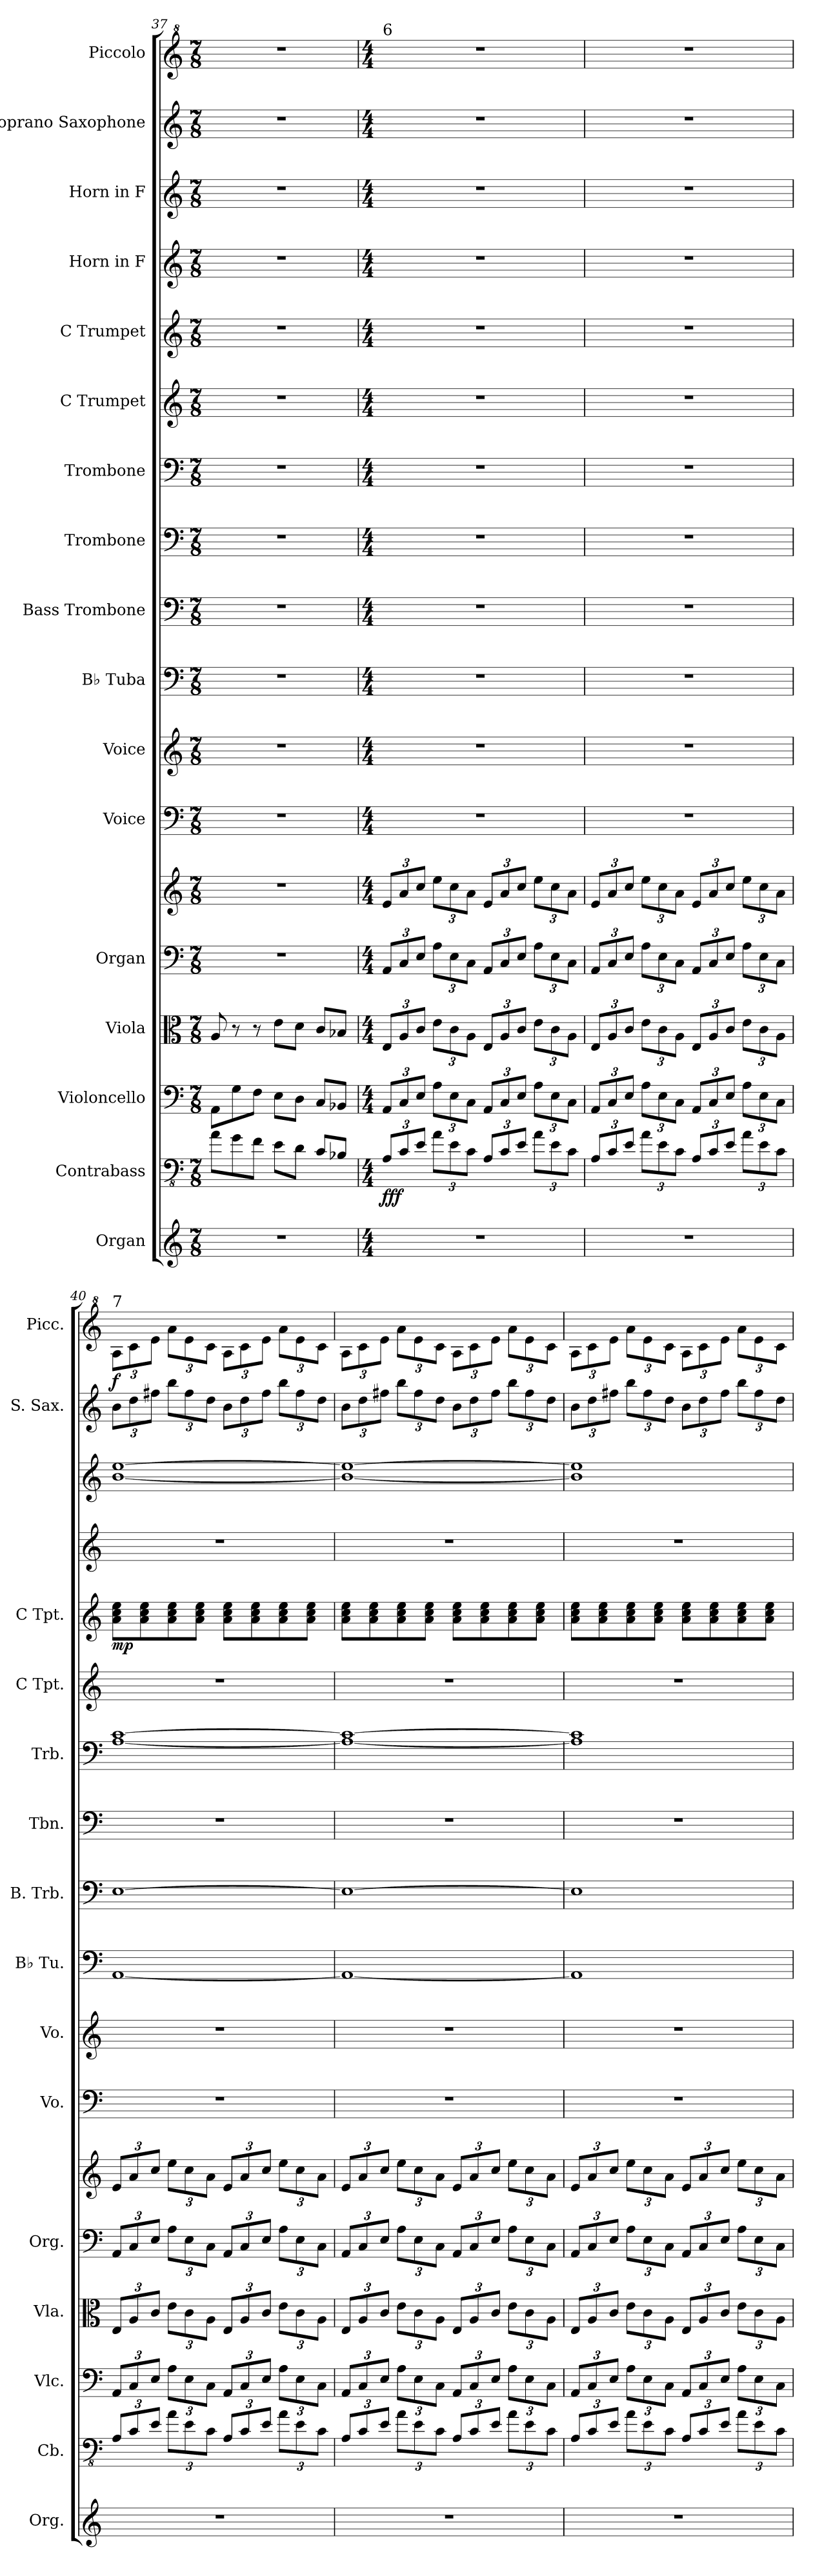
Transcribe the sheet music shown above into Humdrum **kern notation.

**kern	**kern	**dynam	**kern	**kern	**kern	**kern	**kern	**kern	**kern	**kern	**kern	**kern	**kern	**kern	**dynam	**kern	**kern	**kern	**kern	**dynam
*part17	*part16	*part16	*part15	*part14	*part13	*part13	*part12	*part11	*part10	*part9	*part8	*part7	*part6	*part5	*part5	*part4	*part3	*part2	*part1	*part1
*staff18	*staff17	*staff17	*staff16	*staff15	*staff14	*staff13	*staff12	*staff11	*staff10	*staff9	*staff8	*staff7	*staff6	*staff5	*staff5	*staff4	*staff3	*staff2	*staff1	*staff1
*I"Organ	*I"Contrabass	*	*I"Violoncello	*I"Viola	*I"Organ	*	*I"Voice	*I"Voice	*I"B♭ Tuba	*I"Bass Trombone	*I"Trombone	*I"Trombone	*I"C Trumpet	*I"C Trumpet	*	*I"Horn in F	*I"Horn in F	*I"Soprano Saxophone	*I"Piccolo	*
*I'Org.	*I'Cb.	*	*I'Vlc.	*I'Vla.	*I'Org.	*	*I'Vo.	*I'Vo.	*I'B♭ Tu.	*I'B. Trb.	*I'Tbn.	*I'Trb.	*I'C Tpt.	*I'C Tpt.	*	*	*	*I'S. Sax.	*I'Picc.	*
!!LO:PB:g=z
*clefG2	*clefFv4	*	*clefF4	*clefC3	*clefF4	*clefG2	*clefF4	*clefG2	*clefF4	*clefF4	*clefF4	*clefF4	*clefG2	*clefG2	*	*clefG2	*clefG2	*clefG2	*clefG^2	*
*	*ITrd7c12	*	*	*	*	*	*	*	*	*	*	*	*	*	*	*ITrd4c7	*ITrd4c7	*ITrd1c2	*ITrd-7c-12	*
*k[]	*k[]	*	*k[]	*k[]	*k[]	*k[]	*k[]	*k[]	*k[]	*k[]	*k[]	*k[]	*k[]	*k[]	*	*k[b-]	*k[b-]	*k[b-e-]	*k[]	*
*M7/8	*M7/8	*	*M7/8	*M7/8	*M7/8	*M7/8	*M7/8	*M7/8	*M7/8	*M7/8	*M7/8	*M7/8	*M7/8	*M7/8	*	*M7/8	*M7/8	*M7/8	*M7/8	*
=37	=37	=37	=37	=37	=37	=37	=37	=37	=37	=37	=37	=37	=37	=37	=37	=37	=37	=37	=37	=37
2..r	8AA\L	.	8AA\L	8A/	2..r	2..r	2..r	2..r	2..r	2..r	2..r	2..r	2..r	2..r	.	2..r	2..r	2..r	2..r	.
.	8GG\	.	8G\	8r	.	.	.	.	.	.	.	.	.	.	.	.	.	.	.	.
.	8FF\J	.	8F\J	8r	.	.	.	.	.	.	.	.	.	.	.	.	.	.	.	.
.	8EE\L	.	8E\L	8e\L	.	.	.	.	.	.	.	.	.	.	.	.	.	.	.	.
.	8DD\J	.	8D\J	8d\J	.	.	.	.	.	.	.	.	.	.	.	.	.	.	.	.
.	8CC/L	.	8C/L	8c/L	.	.	.	.	.	.	.	.	.	.	.	.	.	.	.	.
.	8BBB-X/J	.	8BB-X/J	8B-X/J	.	.	.	.	.	.	.	.	.	.	.	.	.	.	.	.
=38	=38	=38	=38	=38	=38	=38	=38	=38	=38	=38	=38	=38	=38	=38	=38	=38	=38	=38	=38	=38
*M4/4	*M4/4	*	*M4/4	*M4/4	*M4/4	*M4/4	*M4/4	*M4/4	*M4/4	*M4/4	*M4/4	*M4/4	*M4/4	*M4/4	*	*M4/4	*M4/4	*M4/4	*M4/4	*
*	*Xbrackettup	*	*Xbrackettup	*Xbrackettup	*Xbrackettup	*Xbrackettup	*	*	*	*	*	*	*	*	*	*	*	*	*	*
*	*	*	*	*	*	*	*	*	*	*	*	*	*	*	*	*	*	*	*MM120	*
!	!	!	!	!	!	!	!	!	!	!	!	!	!	!	!	!	!	!	!LO:TX:a:t=6	!
!	!	!LO:DY:b	!	!	!	!	!	!	!	!	!	!	!	!	!	!	!	!	!	!
1r	12AAA/L	fff	12AA/L	12E/L	12AA/L	12e/L	1r	1r	1r	1r	1r	1r	1r	1r	.	1r	1r	1r	1r	.
.	12CC/	.	12C/	12A/	12C/	12a/	.	.	.	.	.	.	.	.	.	.	.	.	.	.
.	12EE/J	.	12E/J	12c/J	12E/J	12cc/J	.	.	.	.	.	.	.	.	.	.	.	.	.	.
.	12AA\L	.	12A\L	12e\L	12A\L	12ee\L	.	.	.	.	.	.	.	.	.	.	.	.	.	.
.	12EE\	.	12E\	12c\	12E\	12cc\	.	.	.	.	.	.	.	.	.	.	.	.	.	.
.	12CC\J	.	12C\J	12A\J	12C\J	12a\J	.	.	.	.	.	.	.	.	.	.	.	.	.	.
.	12AAA/L	.	12AA/L	12E/L	12AA/L	12e/L	.	.	.	.	.	.	.	.	.	.	.	.	.	.
.	12CC/	.	12C/	12A/	12C/	12a/	.	.	.	.	.	.	.	.	.	.	.	.	.	.
.	12EE/J	.	12E/J	12c/J	12E/J	12cc/J	.	.	.	.	.	.	.	.	.	.	.	.	.	.
.	12AA\L	.	12A\L	12e\L	12A\L	12ee\L	.	.	.	.	.	.	.	.	.	.	.	.	.	.
.	12EE\	.	12E\	12c\	12E\	12cc\	.	.	.	.	.	.	.	.	.	.	.	.	.	.
.	12CC\J	.	12C\J	12A\J	12C\J	12a\J	.	.	.	.	.	.	.	.	.	.	.	.	.	.
=39	=39	=39	=39	=39	=39	=39	=39	=39	=39	=39	=39	=39	=39	=39	=39	=39	=39	=39	=39	=39
1r	12AAA/L	.	12AA/L	12E/L	12AA/L	12e/L	1r	1r	1r	1r	1r	1r	1r	1r	.	1r	1r	1r	1r	.
.	12CC/	.	12C/	12A/	12C/	12a/	.	.	.	.	.	.	.	.	.	.	.	.	.	.
.	12EE/J	.	12E/J	12c/J	12E/J	12cc/J	.	.	.	.	.	.	.	.	.	.	.	.	.	.
.	12AA\L	.	12A\L	12e\L	12A\L	12ee\L	.	.	.	.	.	.	.	.	.	.	.	.	.	.
.	12EE\	.	12E\	12c\	12E\	12cc\	.	.	.	.	.	.	.	.	.	.	.	.	.	.
.	12CC\J	.	12C\J	12A\J	12C\J	12a\J	.	.	.	.	.	.	.	.	.	.	.	.	.	.
.	12AAA/L	.	12AA/L	12E/L	12AA/L	12e/L	.	.	.	.	.	.	.	.	.	.	.	.	.	.
.	12CC/	.	12C/	12A/	12C/	12a/	.	.	.	.	.	.	.	.	.	.	.	.	.	.
.	12EE/J	.	12E/J	12c/J	12E/J	12cc/J	.	.	.	.	.	.	.	.	.	.	.	.	.	.
.	12AA\L	.	12A\L	12e\L	12A\L	12ee\L	.	.	.	.	.	.	.	.	.	.	.	.	.	.
.	12EE\	.	12E\	12c\	12E\	12cc\	.	.	.	.	.	.	.	.	.	.	.	.	.	.
.	12CC\J	.	12C\J	12A\J	12C\J	12a\J	.	.	.	.	.	.	.	.	.	.	.	.	.	.
=40	=40	=40	=40	=40	=40	=40	=40	=40	=40	=40	=40	=40	=40	=40	=40	=40	=40	=40	=40	=40
*k[]	*k[]	*	*k[]	*k[]	*k[]	*k[]	*k[]	*k[]	*k[]	*k[]	*k[]	*k[]	*k[]	*k[]	*	*k[b-]	*k[b-]	*k[b-e-]	*k[]	*
*	*	*	*	*	*	*	*	*	*	*	*	*	*	*	*	*	*	*Xbrackettup	*Xbrackettup	*
!	!	!	!	!	!	!	!	!	!	!	!	!	!	!	!	!	!	!	!LO:TX:a:t=7	!
!	!	!	!	!	!	!	!	!	!	!	!	!	!	!	!LO:DY:b	!	!	!	!	!LO:DY:b
1r	12AAA/L	.	12AA/L	12E/L	12AA/L	12e/L	1r	1r	[1AA	[1E	1r	[1A [1c	1r	8a\ 8cc\ 8ee\L	mp	1r	[1e [1a	12a\L	12aa\L	f
.	12CC/	.	12C/	12A/	12C/	12a/	.	.	.	.	.	.	.	.	.	.	.	12cc\	12ccc\	.
.	.	.	.	.	.	.	.	.	.	.	.	.	.	8a\ 8cc\ 8ee\	.	.	.	.	.	.
.	12EE/J	.	12E/J	12c/J	12E/J	12cc/J	.	.	.	.	.	.	.	.	.	.	.	12een\J	12eee\J	.
.	12AA\L	.	12A\L	12e\L	12A\L	12ee\L	.	.	.	.	.	.	.	8a\ 8cc\ 8ee\	.	.	.	12aa\L	12aaa\L	.
.	12EE\	.	12E\	12c\	12E\	12cc\	.	.	.	.	.	.	.	.	.	.	.	12ee\	12eee\	.
.	.	.	.	.	.	.	.	.	.	.	.	.	.	8a\ 8cc\ 8ee\J	.	.	.	.	.	.
.	12CC\J	.	12C\J	12A\J	12C\J	12a\J	.	.	.	.	.	.	.	.	.	.	.	12cc\J	12ccc\J	.
.	12AAA/L	.	12AA/L	12E/L	12AA/L	12e/L	.	.	.	.	.	.	.	8a\ 8cc\ 8ee\L	.	.	.	12a\L	12aa\L	.
.	12CC/	.	12C/	12A/	12C/	12a/	.	.	.	.	.	.	.	.	.	.	.	12cc\	12ccc\	.
.	.	.	.	.	.	.	.	.	.	.	.	.	.	8a\ 8cc\ 8ee\	.	.	.	.	.	.
.	12EE/J	.	12E/J	12c/J	12E/J	12cc/J	.	.	.	.	.	.	.	.	.	.	.	12ee\J	12eee\J	.
.	12AA\L	.	12A\L	12e\L	12A\L	12ee\L	.	.	.	.	.	.	.	8a\ 8cc\ 8ee\	.	.	.	12aa\L	12aaa\L	.
.	12EE\	.	12E\	12c\	12E\	12cc\	.	.	.	.	.	.	.	.	.	.	.	12ee\	12eee\	.
.	.	.	.	.	.	.	.	.	.	.	.	.	.	8a\ 8cc\ 8ee\J	.	.	.	.	.	.
.	12CC\J	.	12C\J	12A\J	12C\J	12a\J	.	.	.	.	.	.	.	.	.	.	.	12cc\J	12ccc\J	.
!!LO:PB:g=z
=41	=41	=41	=41	=41	=41	=41	=41	=41	=41	=41	=41	=41	=41	=41	=41	=41	=41	=41	=41	=41
1r	12AAA/L	.	12AA/L	12E/L	12AA/L	12e/L	1r	1r	1AA_	1E_	1r	1A_ 1c_	1r	8a\ 8cc\ 8ee\L	.	1r	1e_ 1a_	12a\L	12aa\L	.
.	12CC/	.	12C/	12A/	12C/	12a/	.	.	.	.	.	.	.	.	.	.	.	12cc\	12ccc\	.
.	.	.	.	.	.	.	.	.	.	.	.	.	.	8a\ 8cc\ 8ee\	.	.	.	.	.	.
.	12EE/J	.	12E/J	12c/J	12E/J	12cc/J	.	.	.	.	.	.	.	.	.	.	.	12een\J	12eee\J	.
.	12AA\L	.	12A\L	12e\L	12A\L	12ee\L	.	.	.	.	.	.	.	8a\ 8cc\ 8ee\	.	.	.	12aa\L	12aaa\L	.
.	12EE\	.	12E\	12c\	12E\	12cc\	.	.	.	.	.	.	.	.	.	.	.	12ee\	12eee\	.
.	.	.	.	.	.	.	.	.	.	.	.	.	.	8a\ 8cc\ 8ee\J	.	.	.	.	.	.
.	12CC\J	.	12C\J	12A\J	12C\J	12a\J	.	.	.	.	.	.	.	.	.	.	.	12cc\J	12ccc\J	.
.	12AAA/L	.	12AA/L	12E/L	12AA/L	12e/L	.	.	.	.	.	.	.	8a\ 8cc\ 8ee\L	.	.	.	12a\L	12aa\L	.
.	12CC/	.	12C/	12A/	12C/	12a/	.	.	.	.	.	.	.	.	.	.	.	12cc\	12ccc\	.
.	.	.	.	.	.	.	.	.	.	.	.	.	.	8a\ 8cc\ 8ee\	.	.	.	.	.	.
.	12EE/J	.	12E/J	12c/J	12E/J	12cc/J	.	.	.	.	.	.	.	.	.	.	.	12ee\J	12eee\J	.
.	12AA\L	.	12A\L	12e\L	12A\L	12ee\L	.	.	.	.	.	.	.	8a\ 8cc\ 8ee\	.	.	.	12aa\L	12aaa\L	.
.	12EE\	.	12E\	12c\	12E\	12cc\	.	.	.	.	.	.	.	.	.	.	.	12ee\	12eee\	.
.	.	.	.	.	.	.	.	.	.	.	.	.	.	8a\ 8cc\ 8ee\J	.	.	.	.	.	.
.	12CC\J	.	12C\J	12A\J	12C\J	12a\J	.	.	.	.	.	.	.	.	.	.	.	12cc\J	12ccc\J	.
=42	=42	=42	=42	=42	=42	=42	=42	=42	=42	=42	=42	=42	=42	=42	=42	=42	=42	=42	=42	=42
1r	12AAA/L	.	12AA/L	12E/L	12AA/L	12e/L	1r	1r	1AA]	1E]	1r	1A] 1c]	1r	8a\ 8cc\ 8ee\L	.	1r	1e] 1a]	12a\L	12aa\L	.
.	12CC/	.	12C/	12A/	12C/	12a/	.	.	.	.	.	.	.	.	.	.	.	12cc\	12ccc\	.
.	.	.	.	.	.	.	.	.	.	.	.	.	.	8a\ 8cc\ 8ee\	.	.	.	.	.	.
.	12EE/J	.	12E/J	12c/J	12E/J	12cc/J	.	.	.	.	.	.	.	.	.	.	.	12een\J	12eee\J	.
.	12AA\L	.	12A\L	12e\L	12A\L	12ee\L	.	.	.	.	.	.	.	8a\ 8cc\ 8ee\	.	.	.	12aa\L	12aaa\L	.
.	12EE\	.	12E\	12c\	12E\	12cc\	.	.	.	.	.	.	.	.	.	.	.	12ee\	12eee\	.
.	.	.	.	.	.	.	.	.	.	.	.	.	.	8a\ 8cc\ 8ee\J	.	.	.	.	.	.
.	12CC\J	.	12C\J	12A\J	12C\J	12a\J	.	.	.	.	.	.	.	.	.	.	.	12cc\J	12ccc\J	.
.	12AAA/L	.	12AA/L	12E/L	12AA/L	12e/L	.	.	.	.	.	.	.	8a\ 8cc\ 8ee\L	.	.	.	12a\L	12aa\L	.
.	12CC/	.	12C/	12A/	12C/	12a/	.	.	.	.	.	.	.	.	.	.	.	12cc\	12ccc\	.
.	.	.	.	.	.	.	.	.	.	.	.	.	.	8a\ 8cc\ 8ee\	.	.	.	.	.	.
.	12EE/J	.	12E/J	12c/J	12E/J	12cc/J	.	.	.	.	.	.	.	.	.	.	.	12ee\J	12eee\J	.
.	12AA\L	.	12A\L	12e\L	12A\L	12ee\L	.	.	.	.	.	.	.	8a\ 8cc\ 8ee\	.	.	.	12aa\L	12aaa\L	.
.	12EE\	.	12E\	12c\	12E\	12cc\	.	.	.	.	.	.	.	.	.	.	.	12ee\	12eee\	.
.	.	.	.	.	.	.	.	.	.	.	.	.	.	8a\ 8cc\ 8ee\J	.	.	.	.	.	.
.	12CC\J	.	12C\J	12A\J	12C\J	12a\J	.	.	.	.	.	.	.	.	.	.	.	12cc\J	12ccc\J	.
=	=	=	=	=	=	=	=	=	=	=	=	=	=	=	=	=	=	=	=	=
*-	*-	*-	*-	*-	*-	*-	*-	*-	*-	*-	*-	*-	*-	*-	*-	*-	*-	*-	*-	*-
